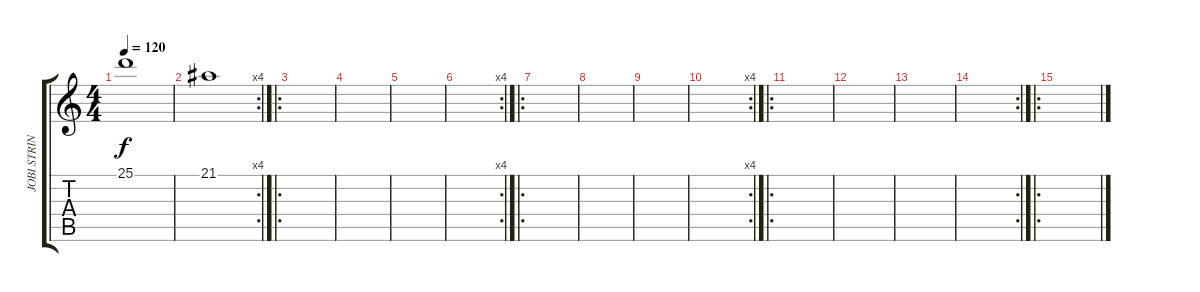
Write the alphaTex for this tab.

\track ("JOBI STRINGS" "JOBI STRIN") {instrument lead1square}
\staff {score tabs}
\tuning (Db4 Ab3 E3 B2 Gb2 B1) {hide}
\ts (4 4)
\tempo 120
\clef g2
\ks c
25.1.1{dy f} |
\rc 4
21.1.1 |
\ro
|
|
|
\rc 4
|
\ro
|
|
|
\rc 4
|
\ro
|
|
|
\rc 2
|
\ro
